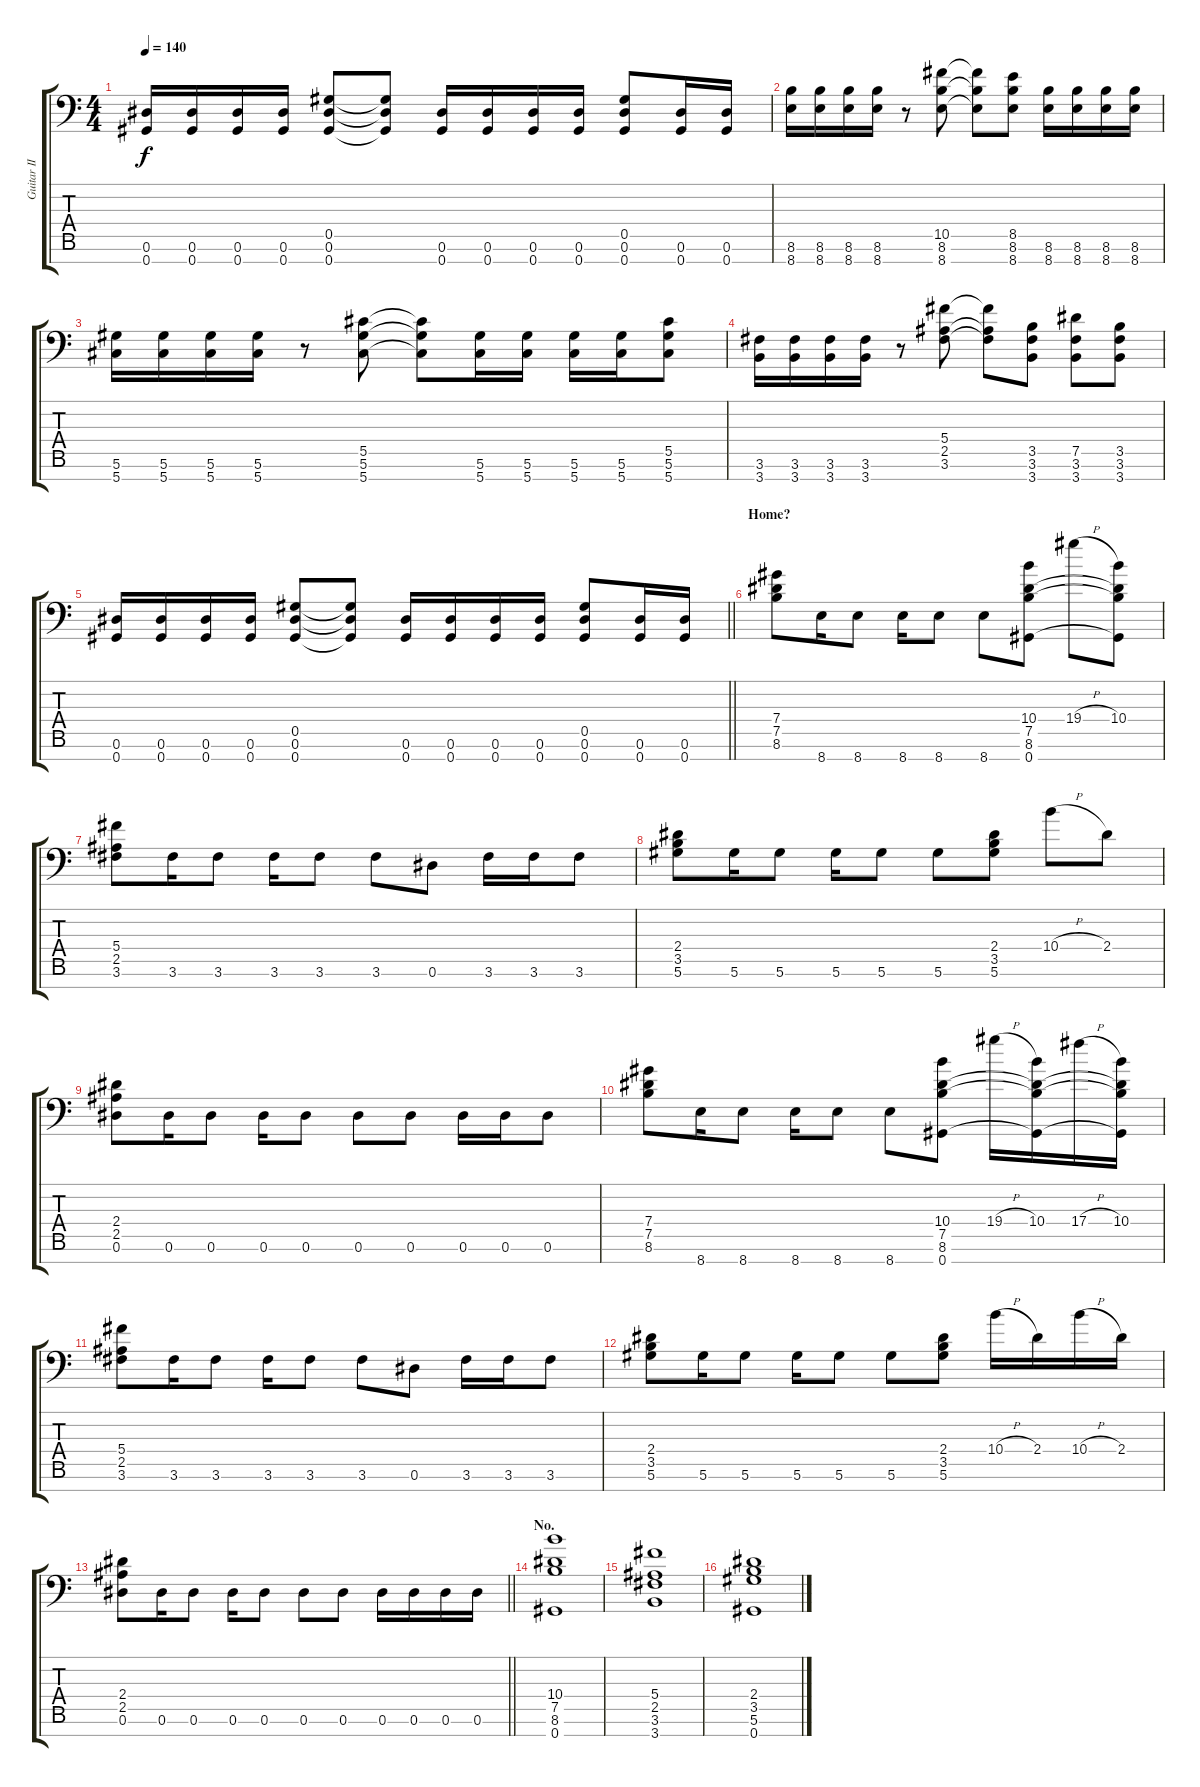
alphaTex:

\track ("Guitar II" "Guitar II") {instrument distortionguitar}
\staff {score tabs}
\tuning (Eb4 Bb3 Gb3 Db3 Ab2 Eb2 Ab1) {hide}
\ts (4 4)
\tempo 140
\clef f4
\ks c
(0.6 0.7).16{dy f} (0.6 0.7).16 (0.6 0.7).16 (0.6 0.7).16 (0.5 0.6 0.7).8 (0.5{t} 0.6{t} 0.7{t}).8 (0.6 0.7).16 (0.6 0.7).16 (0.6 0.7).16 (0.6 0.7).16 (0.5 0.6 0.7).8 (0.6 0.7).16 (0.6 0.7).16 |
(8.6 8.7).16 (8.6 8.7).16 (8.6 8.7).16 (8.6 8.7).16 r.8 (10.5 8.6 8.7).8 (10.5{t} 8.6{t} 8.7{t}).8 (8.5 8.6 8.7).8 (8.6 8.7).16 (8.6 8.7).16 (8.6 8.7).16 (8.6 8.7).16 |
(5.6 5.7).16 (5.6 5.7).16 (5.6 5.7).16 (5.6 5.7).16 r.8 (5.5 5.6 5.7).8 (5.5{t} 5.6{t} 5.7{t}).8 (5.6 5.7).16 (5.6 5.7).16 (5.6 5.7).16 (5.6 5.7).16 (5.5 5.6 5.7).8 |
(3.6 3.7).16 (3.6 3.7).16 (3.6 3.7).16 (3.6 3.7).16 r.8 (5.4 2.5 3.6).8 (5.4{t} 2.5{t} 3.6{t}).8 (3.5 3.6 3.7).8 (7.5 3.6 3.7).8 (3.5 3.6 3.7).8 |
\barLineRight lightlight
(0.6 0.7).16 (0.6 0.7).16 (0.6 0.7).16 (0.6 0.7).16 (0.5 0.6 0.7).8 (0.5{t} 0.6{t} 0.7{t}).8 (0.6 0.7).16 (0.6 0.7).16 (0.6 0.7).16 (0.6 0.7).16 (0.5 0.6 0.7).8 (0.6 0.7).16 (0.6 0.7).16 |
\section ("" "Home?")
(7.4 7.5 8.6).8 8.7.16 8.7.8 8.7.16 8.7.8 8.7.8 (10.4 7.5 8.6 0.7).8 19.4{h}.8 (10.4 7.5{t} 8.6{t} 0.7{t}).8 |
(5.4 2.5 3.6).8 3.6.16 3.6.8 3.6.16 3.6.8 3.6.8 0.6.8 3.6.16 3.6.16 3.6.8 |
(2.4 3.5 5.6).8 5.6.16 5.6.8 5.6.16 5.6.8 5.6.8 (2.4 3.5 5.6).8 10.4{h}.8 2.4.8 |
(2.4 2.5 0.6).8 0.6.16 0.6.8 0.6.16 0.6.8 0.6.8 0.6.8 0.6.16 0.6.16 0.6.8 |
(7.4 7.5 8.6).8 8.7.16 8.7.8 8.7.16 8.7.8 8.7.8 (10.4 7.5 8.6 0.7).8 19.4{h}.16 (10.4 7.5{t} 8.6{t} 0.7{t}).16 17.4{h}.16 (10.4 7.5{t} 8.6{t} 0.7{t}).16 |
(5.4 2.5 3.6).8 3.6.16 3.6.8 3.6.16 3.6.8 3.6.8 0.6.8 3.6.16 3.6.16 3.6.8 |
(2.4 3.5 5.6).8 5.6.16 5.6.8 5.6.16 5.6.8 5.6.8 (2.4 3.5 5.6).8 10.4{h}.16 2.4.16 10.4{h}.16 2.4.16 |
\barLineRight lightlight
(2.4 2.5 0.6).8 0.6.16 0.6.8 0.6.16 0.6.8 0.6.8 0.6.8 0.6.16 0.6.16 0.6.16 0.6.16 |
\section ("" "No.")
(10.4 7.5 8.6 0.7).1 |
(5.4 2.5 3.6 3.7).1 |
(2.4 3.5 5.6 0.7).1
